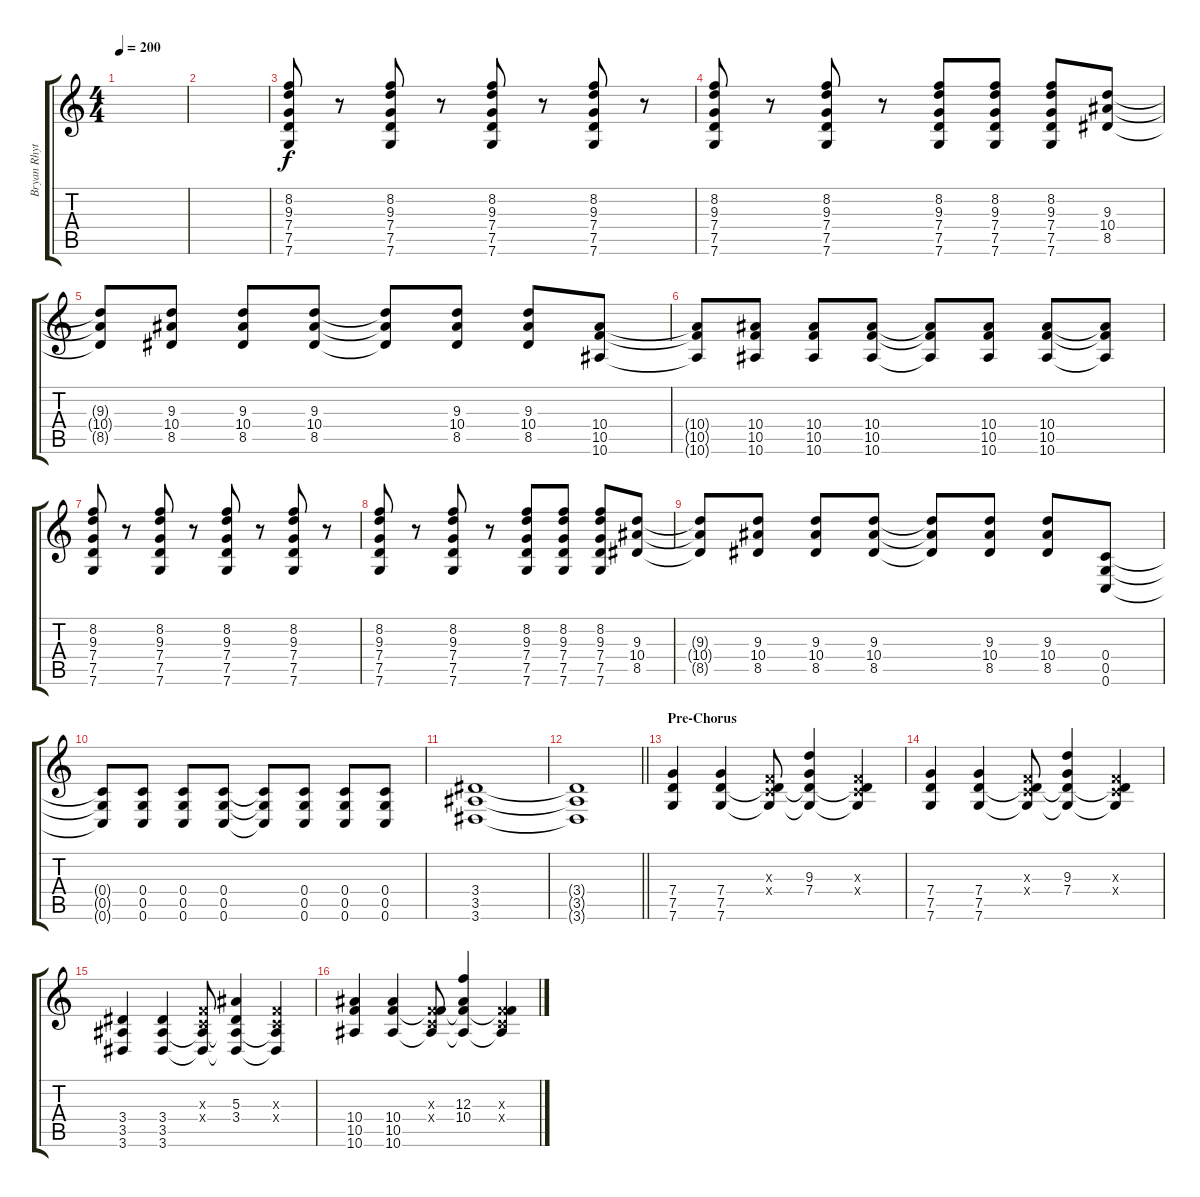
\track ("Bryan Rhythm" "Bryan Rhyt") {instrument distortionguitar}
\staff {score tabs}
\tuning (D4 A3 F3 C3 G2 C2) {hide}
\ts (4 4)
\tempo 200
\clef g2
\ks c
|
|
(8.2 9.3 7.4 7.5 7.6).8 r.8 (8.2 9.3 7.4 7.5 7.6).8 r.8 (8.2 9.3 7.4 7.5 7.6).8 r.8 (8.2 9.3 7.4 7.5 7.6).8 r.8 |
(8.2 9.3 7.4 7.5 7.6).8 r.8 (8.2 9.3 7.4 7.5 7.6).8 r.8 (8.2 9.3 7.4 7.5 7.6).8 (8.2 9.3 7.4 7.5 7.6).8 (8.2 9.3 7.4 7.5 7.6).8 (9.3 10.4 8.5).8 |
(9.3{t} 10.4{t} 8.5{t}).8 (9.3 10.4 8.5).8 (9.3 10.4 8.5).8 (9.3 10.4 8.5).8 (9.3{t} 10.4{t} 8.5{t}).8 (9.3 10.4 8.5).8 (9.3 10.4 8.5).8 (10.4 10.5 10.6).8 |
(10.4{t} 10.5{t} 10.6{t}).8 (10.4 10.5 10.6).8 (10.4 10.5 10.6).8 (10.4 10.5 10.6).8 (10.4{t} 10.5{t} 10.6{t}).8 (10.4 10.5 10.6).8 (10.4 10.5 10.6).8 (10.4{t} 10.5{t} 10.6{t}).8 |
(8.2 9.3 7.4 7.5 7.6).8 r.8 (8.2 9.3 7.4 7.5 7.6).8 r.8 (8.2 9.3 7.4 7.5 7.6).8 r.8 (8.2 9.3 7.4 7.5 7.6).8 r.8 |
(8.2 9.3 7.4 7.5 7.6).8 r.8 (8.2 9.3 7.4 7.5 7.6).8 r.8 (8.2 9.3 7.4 7.5 7.6).8 (8.2 9.3 7.4 7.5 7.6).8 (8.2 9.3 7.4 7.5 7.6).8 (9.3 10.4 8.5).8 |
(9.3{t} 10.4{t} 8.5{t}).8 (9.3 10.4 8.5).8 (9.3 10.4 8.5).8 (9.3 10.4 8.5).8 (9.3{t} 10.4{t} 8.5{t}).8 (9.3 10.4 8.5).8 (9.3 10.4 8.5).8 (0.4 0.5 0.6).8 |
(0.4{t} 0.5{t} 0.6{t}).8 (0.4 0.5 0.6).8 (0.4 0.5 0.6).8 (0.4 0.5 0.6).8 (0.4{t} 0.5{t} 0.6{t}).8 (0.4 0.5 0.6).8 (0.4 0.5 0.6).8 (0.4 0.5 0.6).8 |
(3.4 3.5 3.6).1 |
\barLineRight lightlight
(3.4{t} 3.5{t} 3.6{t}).1 |
\section ("" "Pre-Chorus")
(7.4 7.5 7.6).4 (7.4 7.5 7.6).4 (0.3{x} 0.4{x} 7.5{t} 7.6{t}).8 (9.3 7.4 7.5{t} 7.6{t}).4 (0.3{x} 0.4{x} 7.5{t} 7.6{t}).4 |
(7.4 7.5 7.6).4 (7.4 7.5 7.6).4 (0.3{x} 0.4{x} 7.5{t} 7.6{t}).8 (9.3 7.4 7.5{t} 7.6{t}).4 (0.3{x} 0.4{x} 7.5{t} 7.6{t}).4 |
(3.4 3.5 3.6).4 (3.4 3.5 3.6).4 (0.3{x} 0.4{x} 3.5{t} 3.6{t}).8 (5.3 3.4 3.5{t} 3.6{t}).4 (0.3{x} 0.4{x} 3.5{t} 3.6{t}).4 |
(10.4 10.5 10.6).4 (10.4 10.5 10.6).4 (0.3{x} 0.4{x} 10.5{t} 10.6{t}).8 (12.3 10.4 10.5{t} 10.6{t}).4 (0.3{x} 0.4{x} 10.5{t} 10.6{t}).4
